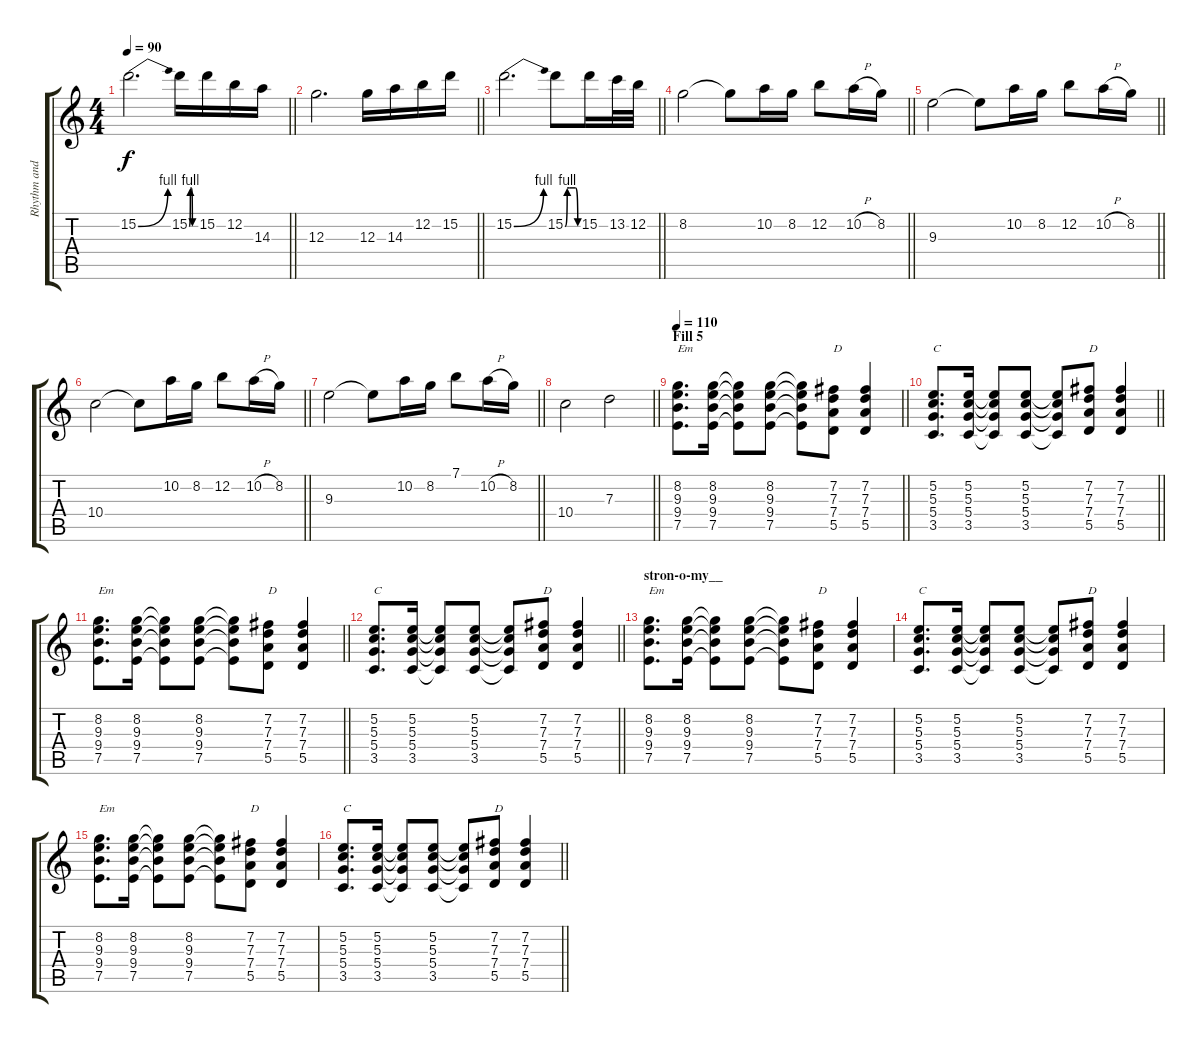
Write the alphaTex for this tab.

\track ("Rhythm and Lead Guitar - Buck" "Rhythm and") {instrument overdrivenguitar}
\staff {score tabs}
\tuning (E4 B3 G3 D3 A2 E2) {hide}
\ts (4 4)
\tempo 90
\clef g2
\barLineRight lightlight
\ks c
15.2{be (bend 0 0 60 4)}.2{d dy f} 15.2{be (custom 0 0 10 4 20 4 30 0 60 0)}.16 15.2.16 12.2.16 14.3.16 |
\barLineRight lightlight
12.3.2{d} 12.3.16 14.3.16 12.2.16 15.2.16 |
\barLineRight lightlight
15.2{be (bend 0 0 60 4)}.2{d} 15.2{be (custom 0 0 10 4 20 4 49 4 60 0)}.8 15.2.16 13.2.32 12.2.32 |
\barLineRight lightlight
8.2.2 8.2{t}.8 10.2.16 8.2.16 12.2.8 10.2{h}.16 8.2.16 |
\barLineRight lightlight
9.3.2 9.3{t}.8 10.2.16 8.2.16 12.2.8 10.2{h}.16 8.2.16 |
\barLineRight lightlight
10.4.2 10.4{t}.8 10.2.16 8.2.16 12.2.8 10.2{h}.16 8.2.16 |
\barLineRight lightlight
9.3.2 9.3{t}.8 10.2.16 8.2.16 7.1.8 10.2{h}.16 8.2.16 |
\barLineRight lightlight
10.4.2 7.3.2 |
\section ("" "Fill 5")
\tempo 110
\barLineRight lightlight
(8.2 9.3 9.4 7.5).8{d txt "Em"} (8.2 9.3 9.4 7.5).16 (8.2{t} 9.3{t} 9.4{t} 7.5{t}).8 (8.2 9.3 9.4 7.5).8 (8.2{t} 9.3{t} 9.4{t} 7.5{t}).8 (7.2 7.3 7.4 5.5).8{txt "D"} (7.2 7.3 7.4 5.5).4 |
\barLineRight lightlight
(5.2 5.3 5.4 3.5).8{d txt "C"} (5.2 5.3 5.4 3.5).16 (5.2{t} 5.3{t} 5.4{t} 3.5{t}).8 (5.2 5.3 5.4 3.5).8 (5.2{t} 5.3{t} 5.4{t} 3.5{t}).8 (7.2 7.3 7.4 5.5).8{txt "D"} (7.2 7.3 7.4 5.5).4 |
\barLineRight lightlight
(8.2 9.3 9.4 7.5).8{d txt "Em"} (8.2 9.3 9.4 7.5).16 (8.2{t} 9.3{t} 9.4{t} 7.5{t}).8 (8.2 9.3 9.4 7.5).8 (8.2{t} 9.3{t} 9.4{t} 7.5{t}).8 (7.2 7.3 7.4 5.5).8{txt "D"} (7.2 7.3 7.4 5.5).4 |
\barLineRight lightlight
(5.2 5.3 5.4 3.5).8{d txt "C"} (5.2 5.3 5.4 3.5).16 (5.2{t} 5.3{t} 5.4{t} 3.5{t}).8 (5.2 5.3 5.4 3.5).8 (5.2{t} 5.3{t} 5.4{t} 3.5{t}).8 (7.2 7.3 7.4 5.5).8{txt "D"} (7.2 7.3 7.4 5.5).4 |
\section ("" "stron-o-my__")
(8.2 9.3 9.4 7.5).8{d txt "Em"} (8.2 9.3 9.4 7.5).16 (8.2{t} 9.3{t} 9.4{t} 7.5{t}).8 (8.2 9.3 9.4 7.5).8 (8.2{t} 9.3{t} 9.4{t} 7.5{t}).8 (7.2 7.3 7.4 5.5).8{txt "D"} (7.2 7.3 7.4 5.5).4 |
(5.2 5.3 5.4 3.5).8{d txt "C"} (5.2 5.3 5.4 3.5).16 (5.2{t} 5.3{t} 5.4{t} 3.5{t}).8 (5.2 5.3 5.4 3.5).8 (5.2{t} 5.3{t} 5.4{t} 3.5{t}).8 (7.2 7.3 7.4 5.5).8{txt "D"} (7.2 7.3 7.4 5.5).4 |
(8.2 9.3 9.4 7.5).8{d txt "Em"} (8.2 9.3 9.4 7.5).16 (8.2{t} 9.3{t} 9.4{t} 7.5{t}).8 (8.2 9.3 9.4 7.5).8 (8.2{t} 9.3{t} 9.4{t} 7.5{t}).8 (7.2 7.3 7.4 5.5).8{txt "D"} (7.2 7.3 7.4 5.5).4 |
\barLineRight lightlight
(5.2 5.3 5.4 3.5).8{d txt "C"} (5.2 5.3 5.4 3.5).16 (5.2{t} 5.3{t} 5.4{t} 3.5{t}).8 (5.2 5.3 5.4 3.5).8 (5.2{t} 5.3{t} 5.4{t} 3.5{t}).8 (7.2 7.3 7.4 5.5).8{txt "D"} (7.2 7.3 7.4 5.5).4
